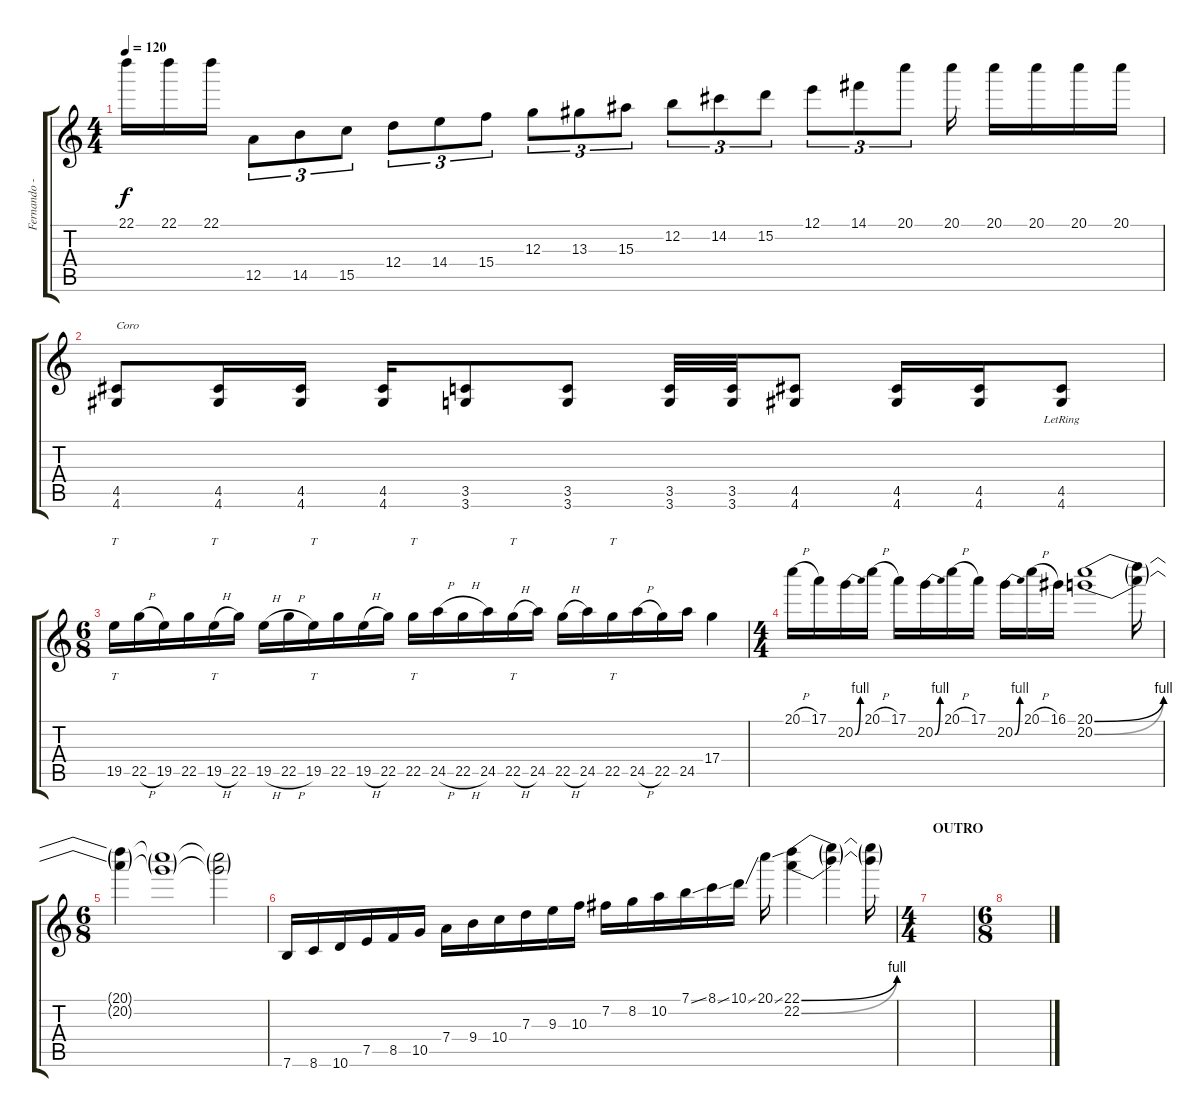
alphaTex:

\track ("Fernando - Guitar" "Fernando -") {instrument overdrivenguitar}
\staff {score tabs}
\tuning (E4 B3 G3 D3 A2 E2) {hide}
\ts (4 4)
\tempo 120
\clef g2
\ks c
22.1.16{dy f} 22.1.16 22.1.16 12.5.8{tu (3 2)} 14.5.8{tu (3 2)} 15.5.8{tu (3 2)} 12.4.8{tu (3 2)} 14.4.8{tu (3 2)} 15.4.8{tu (3 2)} 12.3.8{tu (3 2)} 13.3.8{tu (3 2)} 15.3.8{tu (3 2)} 12.2.8{tu (3 2)} 14.2.8{tu (3 2)} 15.2.8{tu (3 2)} 12.1.8{tu (3 2)} 14.1.8{tu (3 2)} 20.1.8{tu (3 2)} 20.1.16 20.1.16 20.1.16 20.1.16 20.1.16 |
(4.5 4.6).8{txt "Coro"} (4.5 4.6).16 (4.5 4.6).16 (4.5 4.6).16 (3.5 3.6).8 (3.5 3.6).8 (3.5 3.6).32 (3.5 3.6).32 (4.5 4.6).8 (4.5 4.6).16 (4.5 4.6).16 (4.5 4.6{lr}).8 |
\ts (6 8)
19.5.16{tt} 22.5{h}.16 19.5.16 22.5.16 19.5{h}.16{tt} 22.5.16 19.5{h}.16 22.5{h}.16 19.5.16{tt} 22.5.16 19.5{h}.16 22.5.16 22.5.16{tt} 24.5{h}.16 22.5{h}.16 24.5.16 22.5{h}.16{tt} 24.5.16 22.5{h}.16 24.5.16 22.5.16{tt} 24.5{h}.16 22.5.16 24.5.16 17.4.4 |
\ts (4 4)
20.1{h}.16 17.1.16 20.2{be (bend 0 0 60 4)}.16 20.1{h}.16 17.1.16 20.2{be (bend 0 0 60 4)}.16 20.1{h}.16 17.1.16 20.2{be (bend 0 0 60 4)}.16 20.1{h}.16 16.1.16 (20.1{be (bend 0 0 60 4)} 20.2{be (bend 0 0 60 4)}).1 (20.1{t} 20.2{t}).16 |
\ts (6 8)
(20.1{t} 20.2{t}).4 (20.1{t} 20.2{t}).1 (20.1{t} 20.2{t}).2 |
7.6.16 8.6.16 10.6.16 7.5.16 8.5.16 10.5.16 7.4.16 9.4.16 10.4.16 7.3.16 9.3.16 10.3.16 7.2.16 8.2.16 10.2.16 7.1{ss}.16 8.1{ss}.16 10.1{ss}.16 20.1{ss}.16 (22.1{be (bend 0 0 60 4)} 22.2{be (bend 0 0 60 4)}).4 (22.1{t} 22.2{t}).4 (22.1{t} 22.2{t}).16 |
\ts (4 4)
\section ("" "OUTRO")
|
\ts (6 8)
